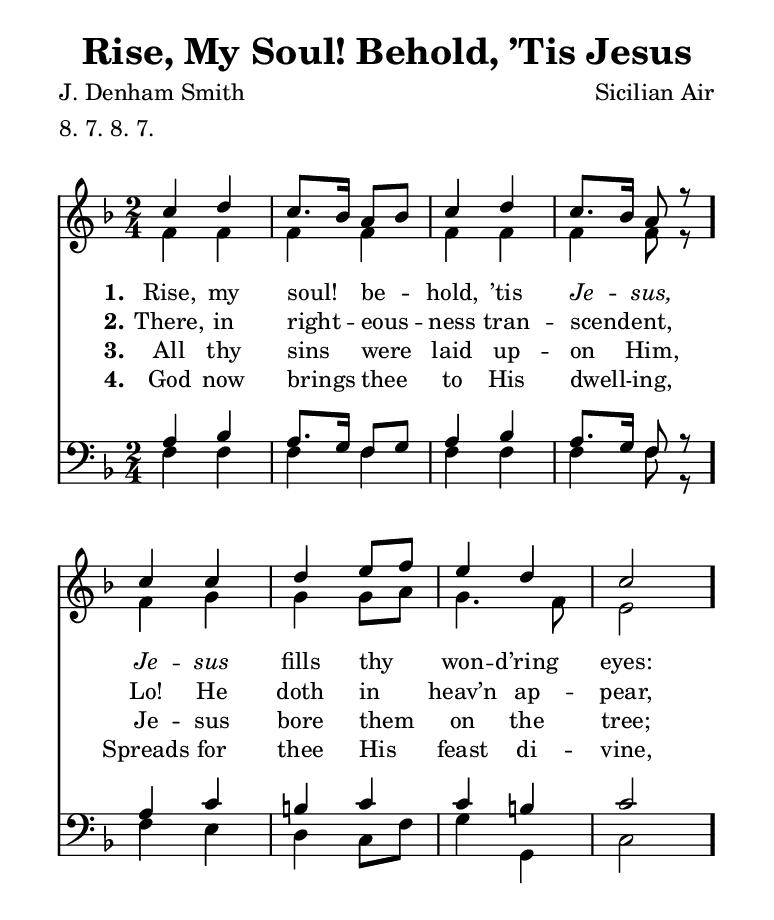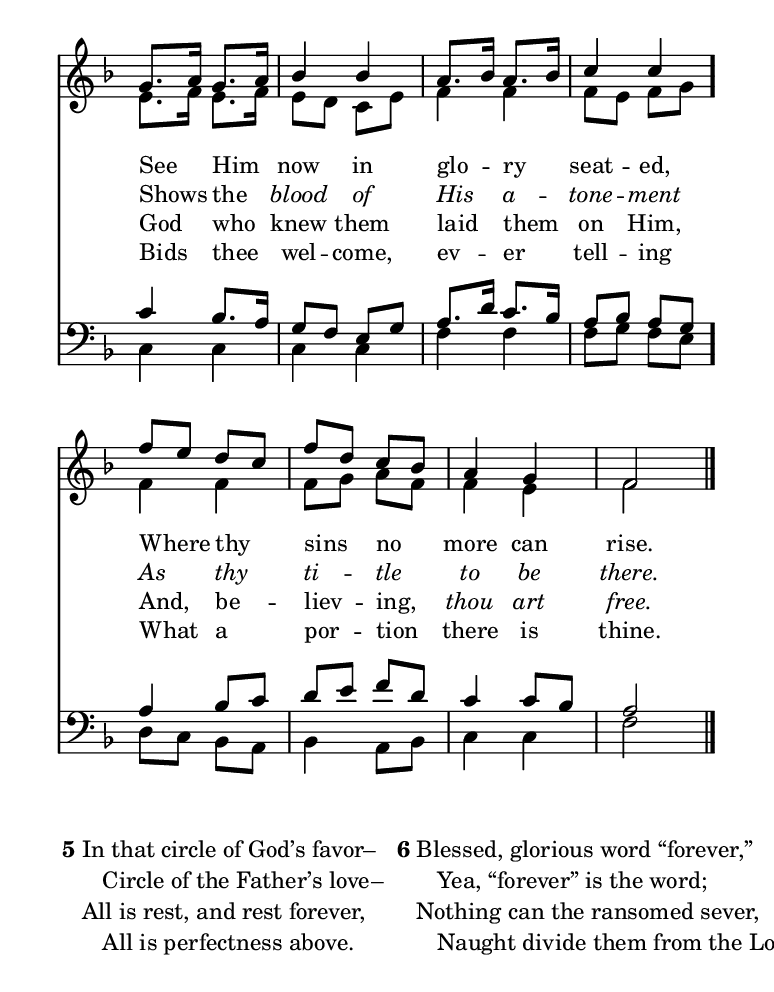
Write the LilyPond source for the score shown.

\include "common/global.ily"
\paper {
  \include "common/paper.ily"
  ragged-bottom = ##t
}

\header{
  hymnnumber = "288"
  title = "Rise, My Soul! Behold, ’Tis Jesus"
  tunename = "Sicilian Mariners"
  meter = "8. 7. 8. 7."
  poet = "J. Denham Smith"
  composer = "Sicilian Air"
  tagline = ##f
}

global = {
  \include "common/overrides.ily"
  \override Staff.TimeSignature.style = #'()
  \time 2/4
  \override Score.MetronomeMark.transparent = ##t % hide all fermata changes too
  \tempo 4=80
  \key f \major
  \autoBeamOff
}

notesSoprano = {
\global
\relative c'' {

  c4 d | c8.[ bes16] a8[ bes] | c4 d | c8.[ bes16] a8 r8 |
  c4 c | d e8[ f] | e4 d | c2 |
  g8.[ a16] g8.[ a16] | bes4 bes | a8.[ bes16] a8.[ bes16] c4 c |
  f8[ e] d[ c] | f[ d] c[ bes] | a4 g | f2 |

  \bar "|."

}
}

notesAlto = {
\global
\relative e' {

  f4 f | f f | f f | f f8 r |
  f4 g | g g8[ a] | g4. f8 | e2 |
  e8.[ f16] e8.[ f16] | e8[ d] c[ e] | f4 f | f8[ e] f[ g] |
  f4 f | f8[ g] a8[ f] | f4 e | f2 |

}
}

notesTenor = {
\global
\relative a {

  a4 bes | a8.[ g16] f8[ g] | a4 bes | a8.[ g16] f8 r |
  a4 c | b c | c b | c2 |
  c4 bes8.[ a16] | g8[ f] e[ g] | a8.[ d16] c8.[ bes16] | a8[ bes] a[ g] |
  a4 bes8[ c] | d[ e] f[ d] | c4 c8[ bes] | a2 |

}
}

notesBass = {
\global
\relative f {

  f4 f | f f | f f | f f8 r |
  f4 e | d c8[ f] | g4 g, | c2 |
  c4 c | c c | f f | f8[ g] f[ e] |
  d8[ c] bes[ a] | bes4 a8[ bes] | c4 c | f2 |

}
}

wordsA = \lyricmode {
\set stanza = "1."

Rise, my soul! be -- hold, ’tis \italicsOn Je -- sus, \bar "."
Je -- sus \italicsOff fills thy won -- d’ring eyes: \bar "."
See Him now in glo -- ry seat -- ed, \bar "."
Where thy sins no more can rise. \bar "."

}

wordsB = \lyricmode {
\set stanza = "2."

There, in right -- eous -- ness tran -- scend -- ent,
Lo! He doth in heav’n ap -- pear,
Shows the \italicsOn blood of His a -- tone -- ment
As thy ti -- tle to be there. \italicsOff

}

wordsC = \lyricmode {
\set stanza = "3."

All thy sins were laid up -- on Him,
Je -- sus bore them on the tree;
God who knew them laid them on Him,
And, be -- liev -- ing, \italicsOn thou art free. \italicsOff

}

wordsD = \lyricmode {
\set stanza = "4."

God now brings thee to His dwell -- ing,
Spreads for thee His feast di -- vine,
Bids thee wel -- come, ev -- er tell -- ing
What a por -- tion there is thine.

}

wordsE = \markuplist {

\line { In that circle of God’s favor– }
\line { { \hspace #2 } Circle of the Father’s love– }
\line { All is rest, and rest forever, }
\line { { \hspace #2 } All is perfectness above. }

}

wordsF = \markuplist {

\line { Blessed, glorious word “forever,” }
\line { { \hspace #2 } Yea, “forever” is the word; }
\line { Nothing can the ransomed sever, }
\line { { \hspace #2 } Naught divide them from the Lord. }

}

\score {
  \context ChoirStaff <<
    \context Staff = upper <<
      \set ChoirStaff.systemStartDelimiter = #'SystemStartBar
      \context Voice  = sopranos { \voiceOne << \notesSoprano >> }
      \context Voice  = altos { \voiceTwo << \notesAlto >> }
      \context Lyrics = one   \lyricsto sopranos \wordsA
      \context Lyrics = two   \lyricsto sopranos \wordsB
      \context Lyrics = three \lyricsto sopranos \wordsC
      \context Lyrics = four  \lyricsto sopranos \wordsD
    >>
    \context Staff = men <<
      \clef bass
      \context Voice  = tenors { \voiceOne << \notesTenor >> }
      \context Voice  = basses { \voiceTwo << \notesBass >> }
    >>
  >>
  \layout {
    \include "common/layout.ily"
  }
  \midi{
    \include "common/midi.ily"
  }
}

\noPageBreak

\markup { \fill-line {
  \hspace #0.1
  \line{ \bold 5 \column { \wordsE } }
  \hspace #0.1
  \line{ \bold 6 \column { \wordsF } }
  \hspace #0.1
} }

\version "2.18.2"  % necessary for upgrading to future LilyPond versions.

% vi:set et ts=2 sw=2 ai nocindent syntax=lilypond:
